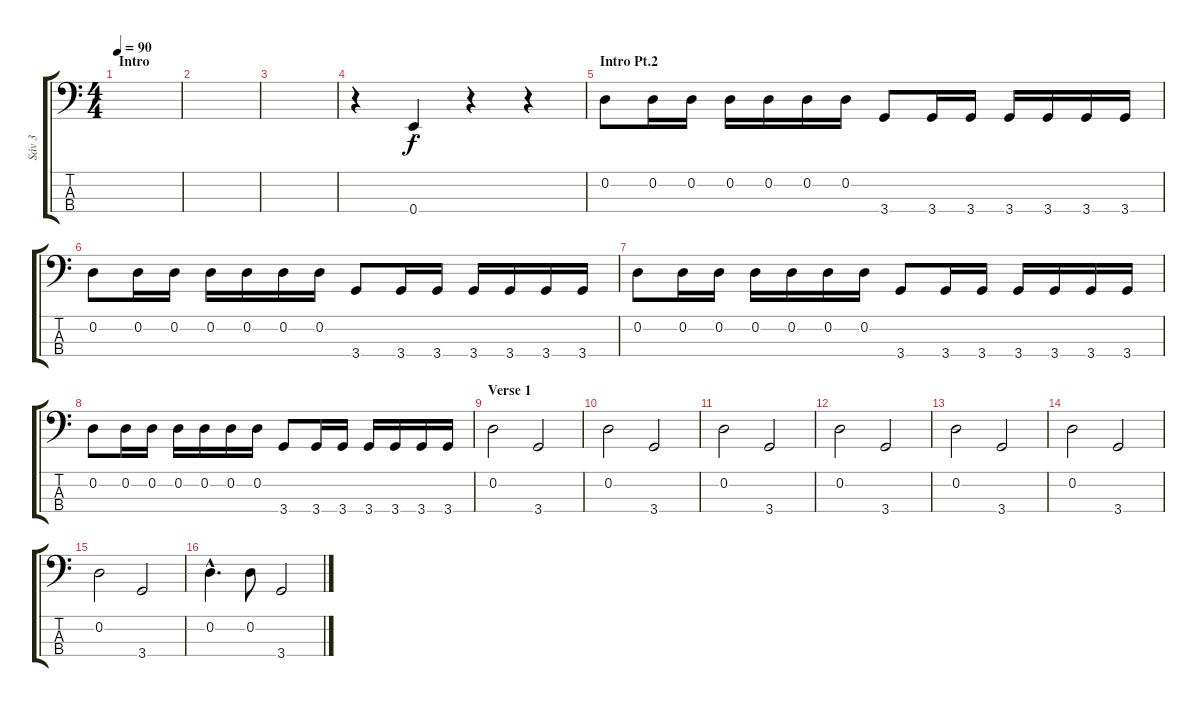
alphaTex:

\track ("Sáv 3" "Sáv 3") {instrument electricbassfinger}
\staff {score tabs}
\tuning (G2 D2 A1 E1) {hide}
\ts (4 4)
\section ("" "Intro")
\tempo 90
\clef f4
\ks c
|
|
|
r.4 0.4{st}.4 r.4 r.4 |
\section ("" "Intro Pt.2")
0.2.8 0.2.16 0.2.16 0.2.16 0.2.16 0.2.16 0.2.16 3.4.8 3.4.16 3.4.16 3.4.16 3.4.16 3.4.16 3.4.16 |
0.2.8 0.2.16 0.2.16 0.2.16 0.2.16 0.2.16 0.2.16 3.4.8 3.4.16 3.4.16 3.4.16 3.4.16 3.4.16 3.4.16 |
0.2.8 0.2.16 0.2.16 0.2.16 0.2.16 0.2.16 0.2.16 3.4.8 3.4.16 3.4.16 3.4.16 3.4.16 3.4.16 3.4.16 |
0.2.8 0.2.16 0.2.16 0.2.16 0.2.16 0.2.16 0.2.16 3.4.8 3.4.16 3.4.16 3.4.16 3.4.16 3.4.16 3.4.16 |
\section ("" "Verse 1")
0.2.2 3.4.2 |
0.2.2 3.4.2 |
0.2.2 3.4.2 |
0.2.2 3.4.2 |
0.2.2 3.4.2 |
0.2.2 3.4.2 |
0.2.2 3.4.2 |
0.2{hac}.4{d} 0.2.8 3.4.2
